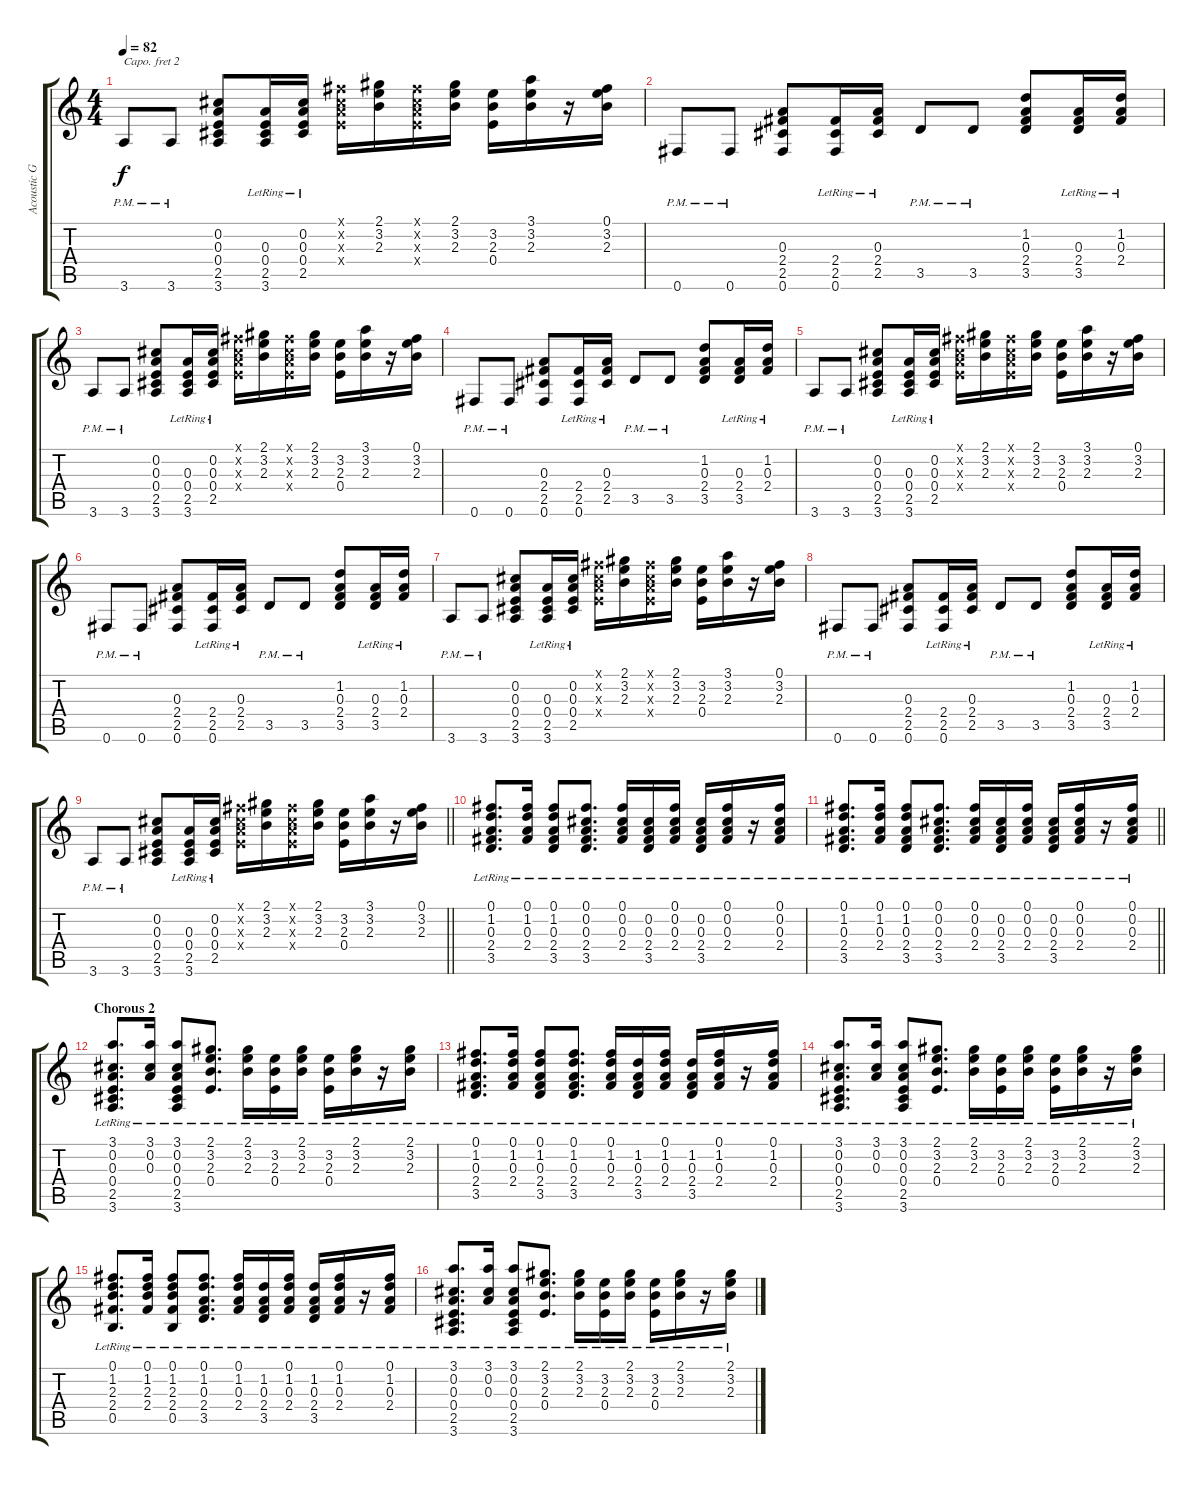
\track ("Acoustic Gtr." "Acoustic G") {instrument acousticguitarsteel}
\staff {score tabs}
\capo 2
\tuning (E4 B3 G3 D3 A2 E2) {hide}
\ts (4 4)
\tempo 82
\clef g2
\ks c
3.6{pm}.8{dy f} 3.6{pm}.8 (0.2 0.3 0.4 2.5 3.6).8 (0.3 0.4{lr} 2.5{lr} 3.6{lr}).16 (0.2 0.3{lr} 0.4{lr} 2.5{lr}).16 (0.1{x} 0.2{x} 0.3{x} 0.4{x}).16 (2.1 3.2 2.3).16 (0.1{x} 0.2{x} 0.3{x} 0.4{x}).16 (2.1 3.2 2.3).16 (3.2 2.3 0.4).16 (3.1 3.2 2.3).16 r.16 (0.1 3.2 2.3).16 |
0.6{pm}.8 0.6{pm}.8 (0.3 2.4 2.5 0.6).8 (2.4{lr} 2.5{lr} 0.6{lr}).16 (0.3{lr} 2.4{lr} 2.5{lr}).16 3.5{pm}.8 3.5{pm}.8 (1.2 0.3 2.4 3.5).8 (0.3 2.4{lr} 3.5{lr}).16 (1.2 0.3{lr} 2.4{lr}).16 |
3.6{pm}.8 3.6{pm}.8 (0.2 0.3 0.4 2.5 3.6).8 (0.3 0.4{lr} 2.5{lr} 3.6{lr}).16 (0.2 0.3{lr} 0.4{lr} 2.5{lr}).16 (0.1{x} 0.2{x} 0.3{x} 0.4{x}).16 (2.1 3.2 2.3).16 (0.1{x} 0.2{x} 0.3{x} 0.4{x}).16 (2.1 3.2 2.3).16 (3.2 2.3 0.4).16 (3.1 3.2 2.3).16 r.16 (0.1 3.2 2.3).16 |
0.6{pm}.8 0.6{pm}.8 (0.3 2.4 2.5 0.6).8 (2.4{lr} 2.5{lr} 0.6{lr}).16 (0.3{lr} 2.4{lr} 2.5{lr}).16 3.5{pm}.8 3.5{pm}.8 (1.2 0.3 2.4 3.5).8 (0.3 2.4{lr} 3.5{lr}).16 (1.2 0.3{lr} 2.4{lr}).16 |
3.6{pm}.8 3.6{pm}.8 (0.2 0.3 0.4 2.5 3.6).8 (0.3 0.4{lr} 2.5{lr} 3.6{lr}).16 (0.2 0.3{lr} 0.4{lr} 2.5{lr}).16 (0.1{x} 0.2{x} 0.3{x} 0.4{x}).16 (2.1 3.2 2.3).16 (0.1{x} 0.2{x} 0.3{x} 0.4{x}).16 (2.1 3.2 2.3).16 (3.2 2.3 0.4).16 (3.1 3.2 2.3).16 r.16 (0.1 3.2 2.3).16 |
0.6{pm}.8 0.6{pm}.8 (0.3 2.4 2.5 0.6).8 (2.4{lr} 2.5{lr} 0.6{lr}).16 (0.3{lr} 2.4{lr} 2.5{lr}).16 3.5{pm}.8 3.5{pm}.8 (1.2 0.3 2.4 3.5).8 (0.3 2.4{lr} 3.5{lr}).16 (1.2 0.3{lr} 2.4{lr}).16 |
3.6{pm}.8 3.6{pm}.8 (0.2 0.3 0.4 2.5 3.6).8 (0.3 0.4{lr} 2.5{lr} 3.6{lr}).16 (0.2 0.3{lr} 0.4{lr} 2.5{lr}).16 (0.1{x} 0.2{x} 0.3{x} 0.4{x}).16 (2.1 3.2 2.3).16 (0.1{x} 0.2{x} 0.3{x} 0.4{x}).16 (2.1 3.2 2.3).16 (3.2 2.3 0.4).16 (3.1 3.2 2.3).16 r.16 (0.1 3.2 2.3).16 |
0.6{pm}.8 0.6{pm}.8 (0.3 2.4 2.5 0.6).8 (2.4{lr} 2.5{lr} 0.6{lr}).16 (0.3{lr} 2.4{lr} 2.5{lr}).16 3.5{pm}.8 3.5{pm}.8 (1.2 0.3 2.4 3.5).8 (0.3 2.4{lr} 3.5{lr}).16 (1.2 0.3{lr} 2.4{lr}).16 |
\barLineRight lightlight
3.6{pm}.8 3.6{pm}.8 (0.2 0.3 0.4 2.5 3.6).8 (0.3 0.4{lr} 2.5{lr} 3.6{lr}).16 (0.2 0.3{lr} 0.4{lr} 2.5{lr}).16 (0.1{x} 0.2{x} 0.3{x} 0.4{x}).16 (2.1 3.2 2.3).16 (0.1{x} 0.2{x} 0.3{x} 0.4{x}).16 (2.1 3.2 2.3).16 (3.2 2.3 0.4).16 (3.1 3.2 2.3).16 r.16 (0.1 3.2 2.3).16 |
\section ("" "")
(0.1{lr} 1.2{lr} 0.3{lr} 2.4{lr} 3.5{lr}).8{d} (0.1{lr} 1.2{lr} 0.3{lr} 2.4{lr}).16 (0.1{lr} 1.2{lr} 0.3{lr} 2.4{lr} 3.5{lr}).8 (0.1{lr} 0.2{lr} 0.3{lr} 2.4{lr} 3.5{lr}).8{d} (0.1{lr} 0.2{lr} 0.3{lr} 2.4{lr}).16 (0.2{lr} 0.3{lr} 2.4{lr} 3.5{lr}).16 (0.1{lr} 0.2{lr} 0.3{lr} 2.4{lr}).16 (0.2{lr} 0.3{lr} 2.4{lr} 3.5{lr}).16 (0.1{lr} 0.2{lr} 0.3{lr} 2.4{lr}).16 r.16 (0.1{lr} 0.2{lr} 0.3{lr} 2.4).16 |
\barLineRight lightlight
(0.1{lr} 1.2{lr} 0.3{lr} 2.4{lr} 3.5{lr}).8{d} (0.1{lr} 1.2{lr} 0.3{lr} 2.4{lr}).16 (0.1{lr} 1.2{lr} 0.3{lr} 2.4{lr} 3.5{lr}).8 (0.1{lr} 0.2{lr} 0.3{lr} 2.4{lr} 3.5{lr}).8{d} (0.1{lr} 0.2{lr} 0.3{lr} 2.4{lr}).16 (0.2{lr} 0.3{lr} 2.4{lr} 3.5{lr}).16 (0.1{lr} 0.2{lr} 0.3{lr} 2.4{lr}).16 (0.2{lr} 0.3{lr} 2.4{lr} 3.5{lr}).16 (0.1{lr} 0.2{lr} 0.3{lr} 2.4{lr}).16 r.16 (0.1{lr} 0.2{lr} 0.3{lr} 2.4).16 |
\section ("" "Chorous 2")
(3.1{lr} 0.2{lr} 0.3{lr} 0.4{lr} 2.5{lr} 3.6{lr}).8{d} (3.1{lr} 0.2{lr} 0.3{lr}).16 (3.1{lr} 0.2{lr} 0.3{lr} 0.4{lr} 2.5{lr} 3.6{lr}).8 (2.1{lr} 3.2{lr} 2.3{lr} 0.4{lr}).8{d} (2.1{lr} 3.2{lr} 2.3{lr}).16 (3.2{lr} 2.3{lr} 0.4{lr}).16 (2.1{lr} 3.2{lr} 2.3{lr}).16 (3.2{lr} 2.3{lr} 0.4{lr}).16 (2.1{lr} 3.2{lr} 2.3{lr}).16 r.16 (2.1{lr} 3.2{lr} 2.3{lr}).16 |
(0.1{lr} 1.2{lr} 0.3{lr} 2.4{lr} 3.5{lr}).8{d} (0.1{lr} 1.2{lr} 0.3{lr} 2.4{lr}).16 (0.1{lr} 1.2{lr} 0.3{lr} 2.4{lr} 3.5{lr}).8 (0.1{lr} 1.2{lr} 0.3{lr} 2.4{lr} 3.5{lr}).8{d} (0.1{lr} 1.2{lr} 0.3{lr} 2.4{lr}).16 (1.2{lr} 0.3{lr} 2.4{lr} 3.5{lr}).16 (0.1{lr} 1.2{lr} 0.3{lr} 2.4{lr}).16 (1.2{lr} 0.3{lr} 2.4{lr} 3.5{lr}).16 (0.1{lr} 1.2{lr} 0.3{lr} 2.4{lr}).16 r.16 (0.1{lr} 1.2{lr} 0.3{lr} 2.4).16 |
(3.1{lr} 0.2{lr} 0.3{lr} 0.4{lr} 2.5{lr} 3.6{lr}).8{d} (3.1{lr} 0.2{lr} 0.3{lr}).16 (3.1{lr} 0.2{lr} 0.3{lr} 0.4{lr} 2.5{lr} 3.6{lr}).8 (2.1{lr} 3.2{lr} 2.3{lr} 0.4{lr}).8{d} (2.1{lr} 3.2{lr} 2.3{lr}).16 (3.2{lr} 2.3{lr} 0.4{lr}).16 (2.1{lr} 3.2{lr} 2.3{lr}).16 (3.2{lr} 2.3{lr} 0.4{lr}).16 (2.1{lr} 3.2{lr} 2.3{lr}).16 r.16 (2.1{lr} 3.2{lr} 2.3{lr}).16 |
(0.1{lr} 1.2{lr} 2.3{lr} 2.4{lr} 0.5{lr}).8{d} (0.1{lr} 1.2{lr} 2.3{lr} 2.4{lr}).16 (0.1{lr} 1.2{lr} 2.3{lr} 2.4{lr} 0.5{lr}).8 (0.1{lr} 1.2{lr} 0.3{lr} 2.4{lr} 3.5{lr}).8{d} (0.1{lr} 1.2{lr} 0.3{lr} 2.4{lr}).16 (1.2{lr} 0.3{lr} 2.4{lr} 3.5{lr}).16 (0.1{lr} 1.2{lr} 0.3{lr} 2.4{lr}).16 (1.2{lr} 0.3{lr} 2.4{lr} 3.5{lr}).16 (0.1{lr} 1.2{lr} 0.3{lr} 2.4{lr}).16 r.16 (0.1{lr} 1.2{lr} 0.3{lr} 2.4).16 |
(3.1{lr} 0.2{lr} 0.3{lr} 0.4{lr} 2.5{lr} 3.6{lr}).8{d} (3.1{lr} 0.2{lr} 0.3{lr}).16 (3.1{lr} 0.2{lr} 0.3{lr} 0.4{lr} 2.5{lr} 3.6{lr}).8 (2.1{lr} 3.2{lr} 2.3{lr} 0.4{lr}).8{d} (2.1{lr} 3.2{lr} 2.3{lr}).16 (3.2{lr} 2.3{lr} 0.4{lr}).16 (2.1{lr} 3.2{lr} 2.3{lr}).16 (3.2{lr} 2.3{lr} 0.4{lr}).16 (2.1{lr} 3.2{lr} 2.3{lr}).16 r.16 (2.1{lr} 3.2{lr} 2.3{lr}).16
